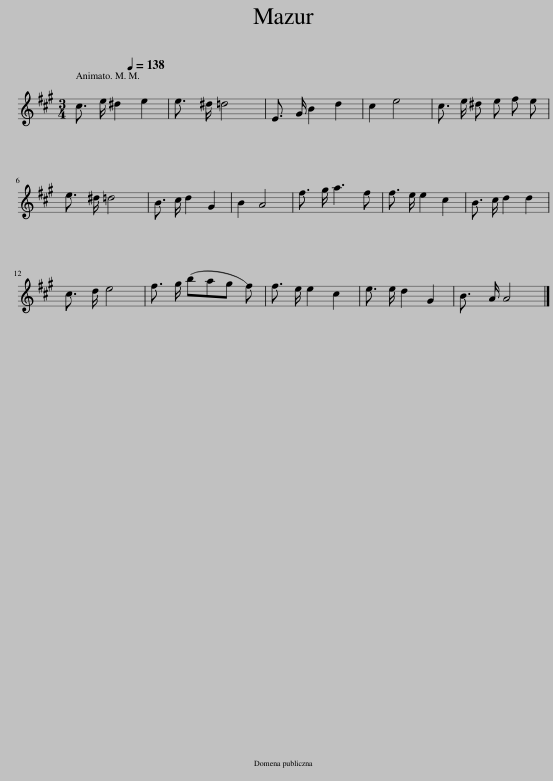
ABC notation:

X:1
L:1/8
Q:1/4=138
M:3/4
I:linebreak $
K:A
V:1 treble
V:1
 c3/2 e/ ^d2 e2 | e3/2 ^d/ =d4 | E3/2 G/ B2 d2 | c2 e4 | c3/2 e/ ^d e f e |$ %5
 e3/2 ^d/ =d4 | B3/2 c/ d2 G2 | B2 A4 | f3/2 g/ a3 f | f3/2 e/ e2 c2 | %10
 B3/2 c/ d2 d2 |$ c3/2 d/ e4 | f3/2 g/ (bag f) | f3/2 e/ e2 c2 | e3/2 e/ d2 G2 | %15
 B3/2 A/ A4 |] %16
